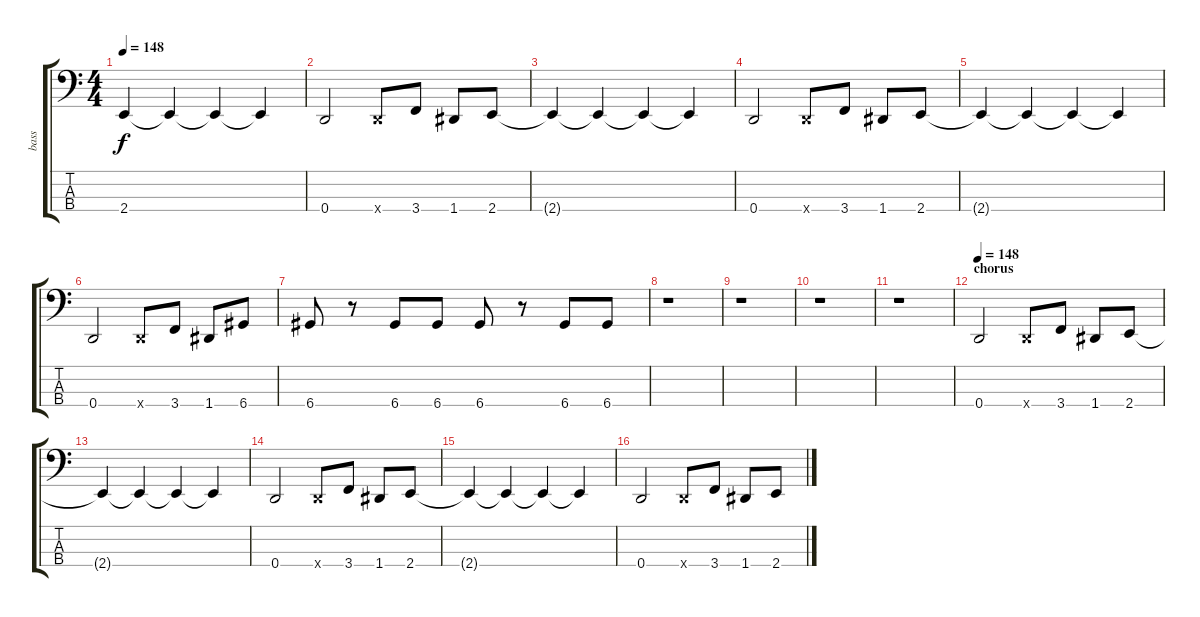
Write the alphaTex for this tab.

\track ("bass" "bass") {instrument electricbasspick}
\staff {score tabs}
\tuning (G2 D2 A1 D1) {hide}
\ts (4 4)
\tempo 148
\clef f4
\ks c
2.4{t}.4{dy f} 2.4{t}.4 2.4{t}.4 2.4{t}.4 |
0.4.2 0.4{x}.8 3.4.8 1.4.8 2.4.8 |
2.4{t}.4 2.4{t}.4 2.4{t}.4 2.4{t}.4 |
0.4.2 0.4{x}.8 3.4.8 1.4.8 2.4.8 |
2.4{t}.4 2.4{t}.4 2.4{t}.4 2.4{t}.4 |
0.4.2 0.4{x}.8 3.4.8 1.4.8 6.4.8 |
6.4.8 r.8 6.4.8 6.4.8 6.4.8 r.8 6.4.8 6.4.8 |
r.1 |
r.1 |
r.1 |
r.1 |
\section ("" "chorus")
\tempo 148
0.4.2 0.4{x}.8 3.4.8 1.4.8 2.4.8 |
2.4{t}.4 2.4{t}.4 2.4{t}.4 2.4{t}.4 |
0.4.2 0.4{x}.8 3.4.8 1.4.8 2.4.8 |
2.4{t}.4 2.4{t}.4 2.4{t}.4 2.4{t}.4 |
0.4.2 0.4{x}.8 3.4.8 1.4.8 2.4.8
